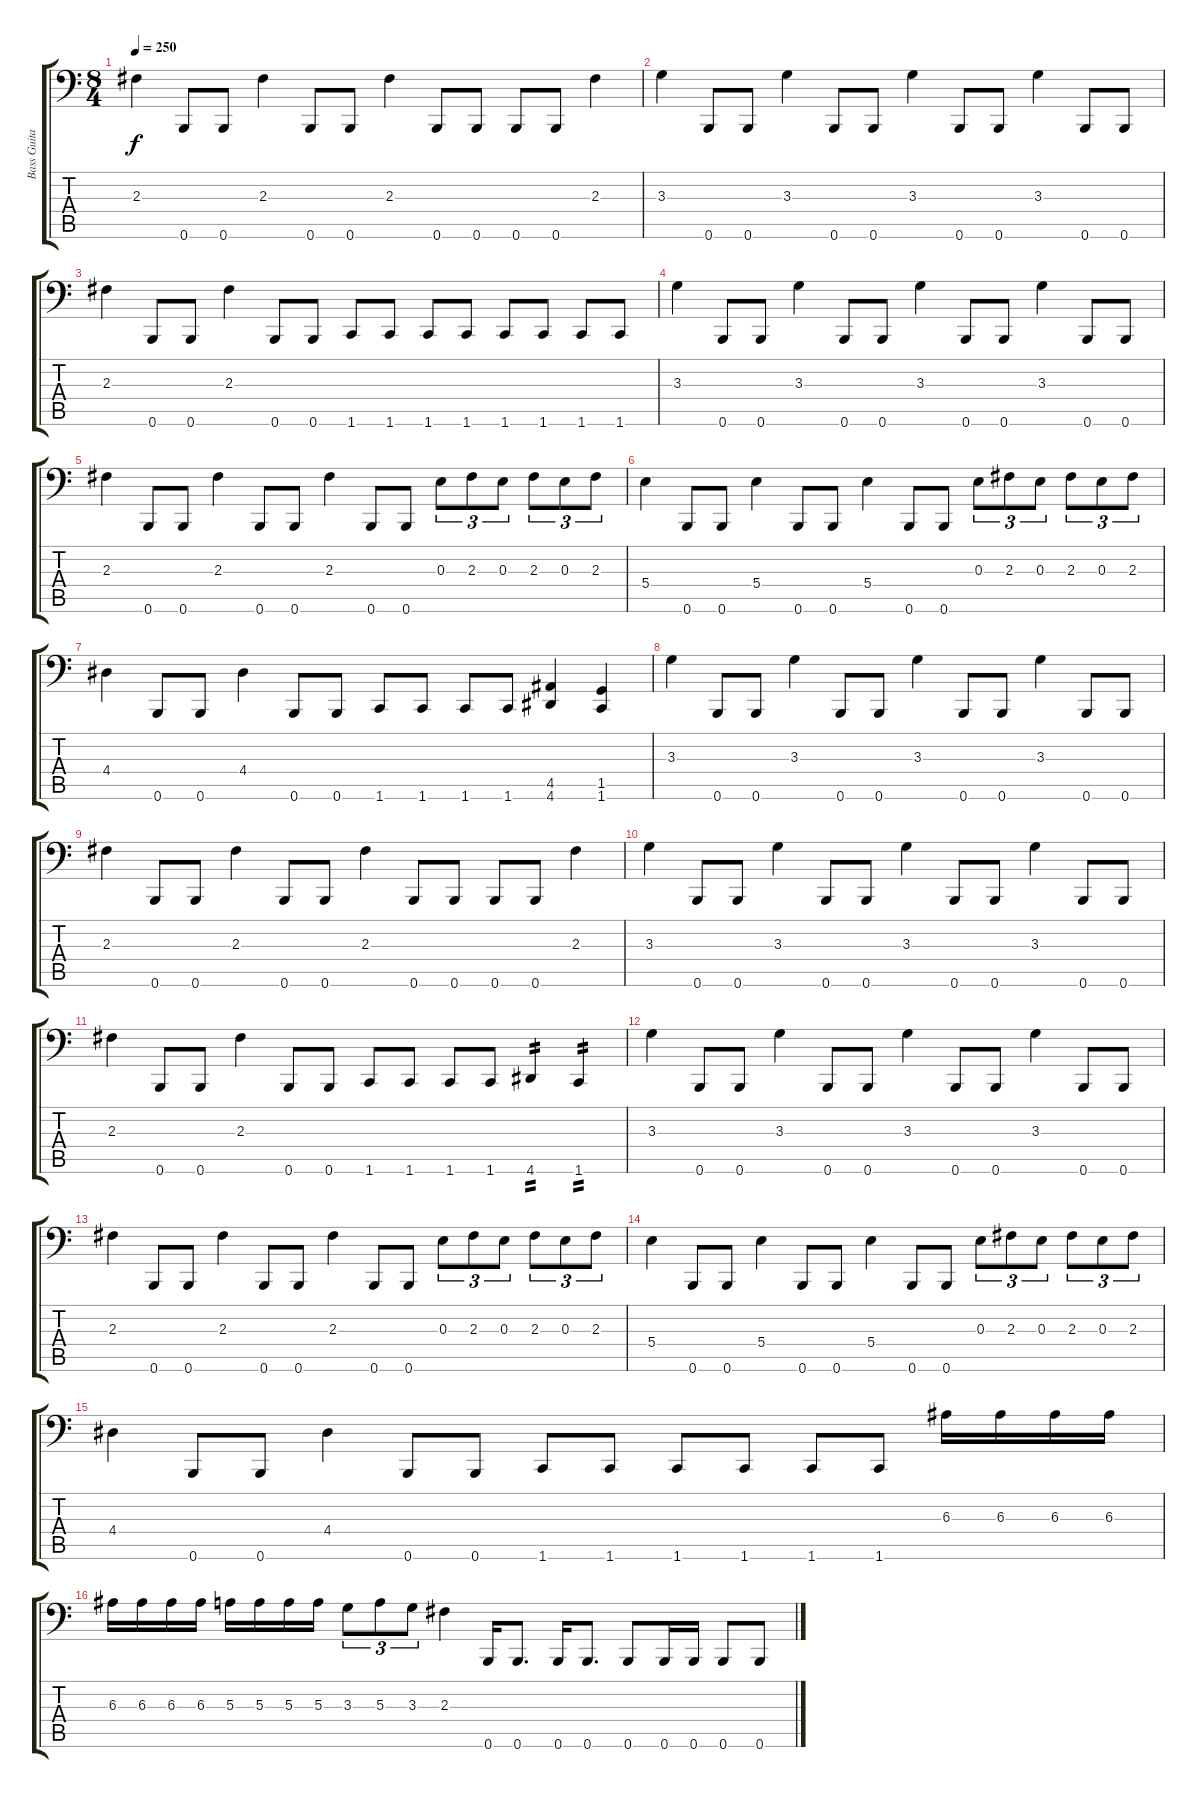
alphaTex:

\track ("Bass Guitar" "Bass Guita") {instrument electricbassfinger}
\staff {score tabs}
\tuning (Db3 Ab2 E2 B1 Gb1 B0) {hide}
\ts (8 4)
\tempo 250
\clef f4
\ks c
2.3.4{dy f} 0.6.8 0.6.8 2.3.4 0.6.8 0.6.8 2.3.4 0.6.8 0.6.8 0.6.8 0.6.8 2.3.4 |
3.3.4 0.6.8 0.6.8 3.3.4 0.6.8 0.6.8 3.3.4 0.6.8 0.6.8 3.3.4 0.6.8 0.6.8 |
2.3.4 0.6.8 0.6.8 2.3.4 0.6.8 0.6.8 1.6.8 1.6.8 1.6.8 1.6.8 1.6.8 1.6.8 1.6.8 1.6.8 |
3.3.4 0.6.8 0.6.8 3.3.4 0.6.8 0.6.8 3.3.4 0.6.8 0.6.8 3.3.4 0.6.8 0.6.8 |
2.3.4 0.6.8 0.6.8 2.3.4 0.6.8 0.6.8 2.3.4 0.6.8 0.6.8 0.3.8{tu (3 2)} 2.3.8{tu (3 2)} 0.3.8{tu (3 2)} 2.3.8{tu (3 2)} 0.3.8{tu (3 2)} 2.3.8{tu (3 2)} |
5.4.4 0.6.8 0.6.8 5.4.4 0.6.8 0.6.8 5.4.4 0.6.8 0.6.8 0.3.8{tu (3 2)} 2.3.8{tu (3 2)} 0.3.8{tu (3 2)} 2.3.8{tu (3 2)} 0.3.8{tu (3 2)} 2.3.8{tu (3 2)} |
4.4.4 0.6.8 0.6.8 4.4.4 0.6.8 0.6.8 1.6.8 1.6.8 1.6.8 1.6.8 (4.5 4.6).4 (1.5 1.6).4 |
3.3.4 0.6.8 0.6.8 3.3.4 0.6.8 0.6.8 3.3.4 0.6.8 0.6.8 3.3.4 0.6.8 0.6.8 |
2.3.4 0.6.8 0.6.8 2.3.4 0.6.8 0.6.8 2.3.4 0.6.8 0.6.8 0.6.8 0.6.8 2.3.4 |
3.3.4 0.6.8 0.6.8 3.3.4 0.6.8 0.6.8 3.3.4 0.6.8 0.6.8 3.3.4 0.6.8 0.6.8 |
2.3.4 0.6.8 0.6.8 2.3.4 0.6.8 0.6.8 1.6.8 1.6.8 1.6.8 1.6.8 4.6.4{tp 2} 1.6.4{tp 2} |
3.3.4 0.6.8 0.6.8 3.3.4 0.6.8 0.6.8 3.3.4 0.6.8 0.6.8 3.3.4 0.6.8 0.6.8 |
2.3.4 0.6.8 0.6.8 2.3.4 0.6.8 0.6.8 2.3.4 0.6.8 0.6.8 0.3.8{tu (3 2)} 2.3.8{tu (3 2)} 0.3.8{tu (3 2)} 2.3.8{tu (3 2)} 0.3.8{tu (3 2)} 2.3.8{tu (3 2)} |
5.4.4 0.6.8 0.6.8 5.4.4 0.6.8 0.6.8 5.4.4 0.6.8 0.6.8 0.3.8{tu (3 2)} 2.3.8{tu (3 2)} 0.3.8{tu (3 2)} 2.3.8{tu (3 2)} 0.3.8{tu (3 2)} 2.3.8{tu (3 2)} |
4.4.4 0.6.8 0.6.8 4.4.4 0.6.8 0.6.8 1.6.8 1.6.8 1.6.8 1.6.8 1.6.8 1.6.8 6.3.16 6.3.16 6.3.16 6.3.16 |
6.3.16 6.3.16 6.3.16 6.3.16 5.3.16 5.3.16 5.3.16 5.3.16 3.3.8{tu (3 2)} 5.3.8{tu (3 2)} 3.3.8{tu (3 2)} 2.3.4 0.6.16 0.6.8{d} 0.6.16 0.6.8{d} 0.6.8 0.6.16 0.6.16 0.6.8 0.6.8
